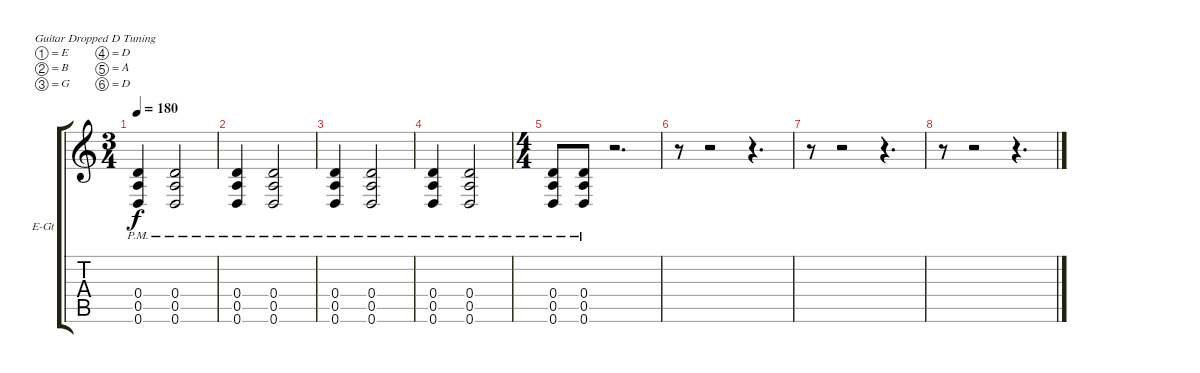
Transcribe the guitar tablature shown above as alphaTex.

\bracketExtendMode groupsimilarinstruments
\firstSystemTrackNameOrientation horizontal
\otherSystemsTrackNameOrientation horizontal
\track ("Matt Carter Right" "E-Gt") {instrument distortionguitar}
\staff {score tabs}
\tuning (E4 B3 G3 D3 A2 D2)
\ts (3 4)
\beaming (8 2 2 2)
\tempo 180
\clef g2
\ks c
(0.4{pm} 0.5{pm} 0.6{pm}).4{dy f} (0.4{pm} 0.5{pm} 0.6{pm}).2 |
(0.4{pm} 0.5{pm} 0.6{pm}).4 (0.4{pm} 0.5{pm} 0.6{pm}).2 |
(0.4{pm} 0.5{pm} 0.6{pm}).4 (0.4{pm} 0.5{pm} 0.6{pm}).2 |
(0.4{pm} 0.5{pm} 0.6{pm}).4 (0.4{pm} 0.5{pm} 0.6{pm}).2 |
\ts (4 4)
\beaming (8 2 2 2 2)
(0.4{pm} 0.5{pm} 0.6{pm}).8 (0.4{pm} 0.5{pm} 0.6{pm}).8 r.2{d} |
r.8 r.2 r.4{d} |
r.8 r.2 r.4{d} |
r.8 r.2 r.4{d}
